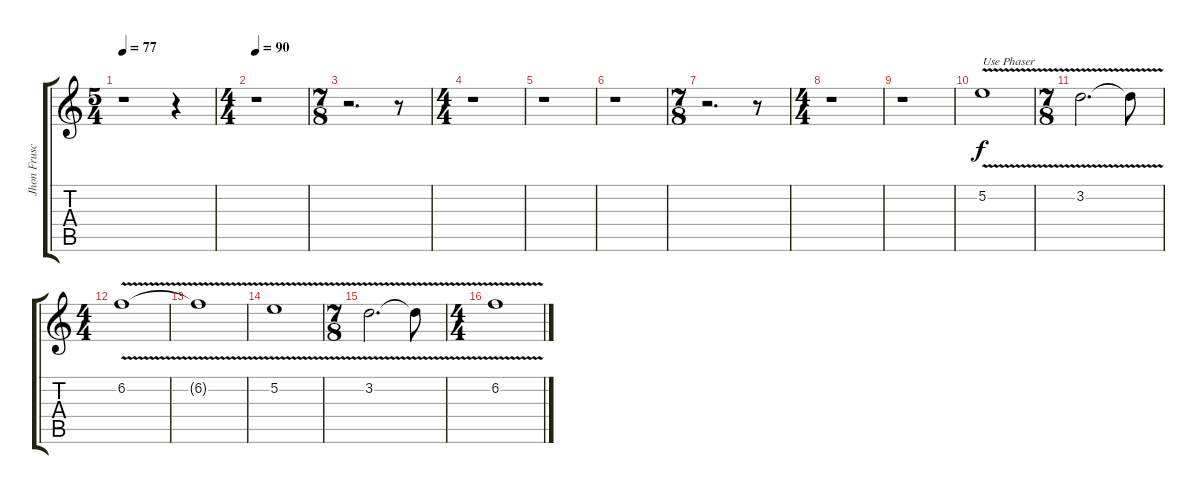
\track ("Jhon Frusciante" "Jhon Frusc") {instrument distortionguitar}
\staff {score tabs}
\tuning (E4 B3 G3 D3 A2 E2) {hide}
\ts (5 4)
\tempo 77
\clef g2
\ks c
r.1{dy f} r.4 |
\ts (4 4)
\tempo 90
r.1 |
\ts (7 8)
r.2{d} r.8 |
\ts (4 4)
r.1 |
r.1 |
r.1 |
\ts (7 8)
r.2{d} r.8 |
\ts (4 4)
r.1 |
r.1 |
5.2{v}.1{txt "Use Phaser" volume 11} |
\ts (7 8)
3.2{v}.2{d} 3.2{t}.8 |
\ts (4 4)
6.2{v}.1 |
6.2{t}.1 |
5.2{v}.1 |
\ts (7 8)
3.2{v}.2{d} 3.2{t}.8 |
\ts (4 4)
6.2{v}.1
